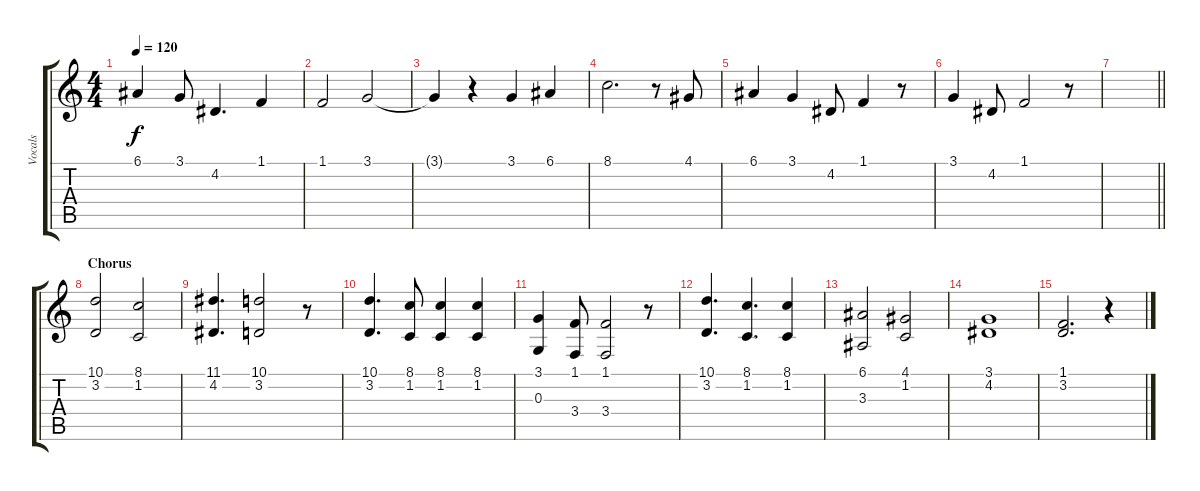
\track ("Vocals" "Vocals") {instrument flute}
\staff {score tabs}
\tuning (E4 B3 G3 D3 A2 E2) {hide}
\ts (4 4)
\tempo 120
\clef g2
\ks c
6.1.4{dy f} 3.1.8 4.2.4{d} 1.1.4 |
1.1.2 3.1.2 |
3.1{t}.4 r.4 3.1.4 6.1.4 |
8.1.2{d} r.8 4.1.8 |
6.1.4 3.1.4 4.2.8 1.1.4 r.8 |
3.1.4 4.2.8 1.1.2 r.8 |
\barLineRight lightlight
|
\section ("" "Chorus")
(10.1 3.2).2 (8.1 1.2).2 |
(11.1 4.2).4{d} (10.1 3.2).2 r.8 |
(10.1 3.2).4{d} (8.1 1.2).8 (8.1 1.2).4 (8.1 1.2).4 |
(3.1 0.3).4 (1.1 3.4).8 (1.1 3.4).2 r.8 |
(10.1 3.2).4{d} (8.1 1.2).4{d} (8.1 1.2).4 |
(6.1 3.3).2 (4.1 1.2).2 |
(3.1 4.2).1 |
(1.1 3.2).2{d} r.4
